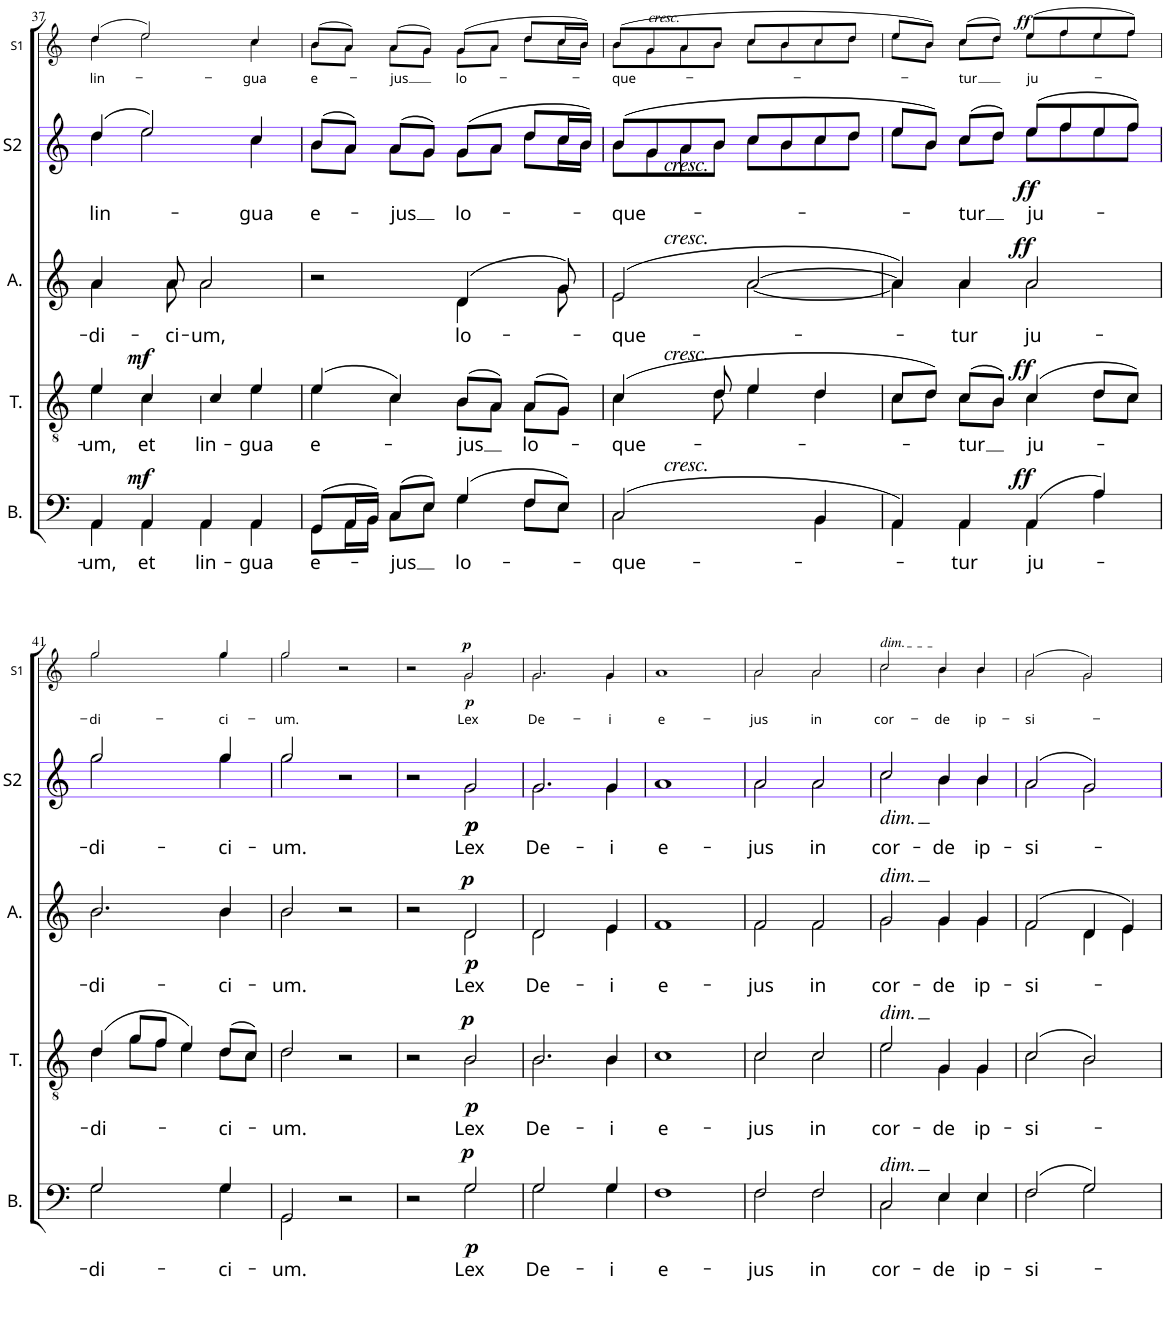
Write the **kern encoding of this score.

**kern	**text	**dynam	**kern	**text	**dynam	**kern	**text	**dynam	**kern	**text	**dynam	**kern	**text	**dynam
*part5	*part5	*part5	*part4	*part4	*part4	*part3	*part3	*part3	*part2	*part2	*part2	*part1	*part1	*part1
*staff5	*staff5	*staff5	*staff4	*staff4	*staff4	*staff3	*staff3	*staff3	*staff2	*staff2	*staff2	*staff1	*staff1	*staff1
*I"Basse	*	*	*I"Ténor	*	*	*I"Alto	*	*	*I"Soprano 2	*	*	*I"Soprano 1	*	*
*I'B.	*	*	*I'T.	*	*	*I'A.	*	*	*I'S2	*	*	*I'S1	*	*
!!LO:PB:g=z
*clefF4	*	*	*clefGv2	*	*	*clefG2	*	*	*clefG2	*	*	*clefG2	*	*
*k[]	*	*	*k[]	*	*	*k[]	*	*	*k[]	*	*	*k[]	*	*
*M2/2	*	*	*M2/2	*	*	*M2/2	*	*	*M2/2	*	*	*M2/2	*	*
*met(c|)	*	*	*met(c|)	*	*	*met(c|)	*	*	*met(c|)	*	*	*met(c|)	*	*
=37	=37	=37	=37	=37	=37	=37	=37	=37	=37	=37	=37	=37	=37	=37
!	!LO:LY:b	!	!	!LO:LY:b	!	!	!LO:LY:b	!	!	!LO:LY:b	!	!	!LO:LY:b	!
*^	*	*	*^	*	*	*^	*	*	*^	*	*	*^	*	*
4AA/	4AA\	-um,	.	4e/	4e\	-um,	.	4.a/	4.a\	-di-	.	(4dd/	4dd\	lin-	.	(4dd/	4dd\	lin-	.
!	!	!LO:LY:b	!LO:DY:a	!	!	!LO:LY:b	!LO:DY:a	!	!	!	!	!	!	!	!	!	!	!	!
4AA/	4AA\	et	mf	4c/	4c\	et	mf	.	.	.	.	2ee/)	2ee\	.	.	2ee/)	2ee\	.	.
!	!	!	!	!	!	!	!	!	!	!LO:LY:b	!	!	!	!	!	!	!	!	!
.	.	.	.	.	.	.	.	8a/	8a\	-ci-	.	.	.	.	.	.	.	.	.
!	!	!LO:LY:b	!	!	!	!LO:LY:b	!	!	!	!LO:LY:b	!	!	!	!	!	!	!	!	!
4AA/	4AA\	lin-	.	4c/	4d\	lin-	.	2a/	2a\	-um,	.	.	.	.	.	.	.	.	.
!	!	!LO:LY:b	!	!	!	!LO:LY:b	!	!	!	!	!	!	!	!LO:LY:b	!	!	!	!LO:LY:b	!
4AA/	4AA\	-gua	.	4e/	4e\	-gua	.	.	.	.	.	4cc/	4cc\	-gua	.	4cc/	4cc\	-gua	.
=38	=38	=38	=38	=38	=38	=38	=38	=38	=38	=38	=38	=38	=38	=38	=38	=38	=38	=38	=38
!	!	!LO:LY:b	!	!	!	!LO:LY:b	!	!	!	!	!	!	!	!LO:LY:b	!	!	!	!LO:LY:b	!
(8GG/L	8GG\L	e-	.	(4e/	4e\	e-	.	2r	2ryy	.	.	(8b/L	8b\L	e-	.	(8b/L	8b\L	e-	.
16AA/L	16AA\L	.	.	.	.	.	.	.	.	.	.	8a/J)	8a\J	.	.	8a/J)	8a\J	.	.
16BB/JJ)	16BB\JJ	.	.	.	.	.	.	.	.	.	.	.	.	.	.	.	.	.	.
!	!	!LO:LY:b	!	!	!	!	!	!	!	!	!	!	!	!LO:LY:b	!	!	!	!LO:LY:b	!
(8C/L	8C\L	-jus	.	4c/)	4c\	.	.	.	.	.	.	(8a/L	8a\L	-jus	.	(8a/L	8a\L	-jus	.
8E/J)	8E\J	.	.	.	.	.	.	.	.	.	.	8g/J)	8g\J	.	.	8g/J)	8g\J	.	.
!	!	!LO:LY:b	!	!	!	!LO:LY:b	!	!	!	!LO:LY:b	!	!	!	!LO:LY:b	!	!	!	!LO:LY:b	!
(4G/	4G\	lo-	.	(8B/L	8B\L	-jus	.	(4.d/	4.d\	lo-	.	(8g/L	8g\L	lo-	.	(8g/L	8g\L	lo-	.
.	.	.	.	8A/J)	8A\J	.	.	.	.	.	.	8a/J	8a\J	.	.	8a/J	8a\J	.	.
!	!	!	!	!	!	!LO:LY:b	!	!	!	!	!	!	!	!	!	!	!	!	!
8F/L	8F\L	.	.	(8A/L	8A\L	lo-	.	.	.	.	.	8dd/L	8dd\L	.	.	8dd/L	8dd\L	.	.
8E/J)	8E\J	.	.	8G/J)	8G\J	.	.	8g/)	8g\	.	.	16cc/L	16cc\L	.	.	16cc/L	16cc\L	.	.
.	.	.	.	.	.	.	.	.	.	.	.	16b/JJ)	16b\JJ	.	.	16b/JJ)	16b\JJ	.	.
=39	=39	=39	=39	=39	=39	=39	=39	=39	=39	=39	=39	=39	=39	=39	=39	=39	=39	=39	=39
!	!	!	!	!	!	!	!	!	!	!	!	!	!	!	!	!LO:TX:a:i:t=cresc.	!	!	!
!	!	!	!	!	!	!	!	!	!	!	!	!LO:TX:b:i:t=cresc.	!	!	!	!	!	!	!
!	!	!	!	!	!	!	!	!LO:TX:a:i:t=cresc.	!	!	!	!	!	!	!	!	!	!	!
!	!	!	!	!LO:TX:a:i:t=cresc.	!	!	!	!	!	!	!	!	!	!	!	!	!	!	!
!LO:TX:a:i:t=cresc.	!	!	!	!	!	!	!	!	!	!	!	!	!	!	!	!	!	!	!
!	!	!LO:LY:b	!	!	!	!LO:LY:b	!	!	!	!LO:LY:b	!	!	!	!LO:LY:b	!	!	!	!LO:LY:b	!
(2.C/	2.C\	-que-	.	(4.c/	4.c\	-que-	.	(2e/	2e\	-que-	.	(8b/L	8b\L	-que-	.	(8b/L	8b\L	-que-	.
.	.	.	.	.	.	.	.	.	.	.	.	8g/	8g\	.	.	8g/	8g\	.	.
.	.	.	.	.	.	.	.	.	.	.	.	8a/	8a\	.	.	8a/	8a\	.	.
.	.	.	.	8d/	8d\	.	.	.	.	.	.	8b/J	8b\J	.	.	8b/J	8b\J	.	.
.	.	.	.	4e/	4e\	.	.	[2a/	[2a\	.	.	8cc/L	8cc\L	.	.	8cc/L	8cc\L	.	.
.	.	.	.	.	.	.	.	.	.	.	.	8b/	8b\	.	.	8b/	8b\	.	.
4BB/	4BB\	.	.	4d/	4d\	.	.	.	.	.	.	8cc/	8cc\	.	.	8cc/	8cc\	.	.
.	.	.	.	.	.	.	.	.	.	.	.	8dd/J	8dd\J	.	.	8dd/J	8dd\J	.	.
=40	=40	=40	=40	=40	=40	=40	=40	=40	=40	=40	=40	=40	=40	=40	=40	=40	=40	=40	=40
4AA/)	4AA\	.	.	8c/L	8c\L	.	.	4a/])	4a\]	.	.	8ee/L	8ee\L	.	.	8ee/L	8ee\L	.	.
.	.	.	.	8d/J)	8d\J	.	.	.	.	.	.	8b/J)	8b\J	.	.	8b/J)	8b\J	.	.
!	!	!LO:LY:b	!	!	!	!LO:LY:b	!	!	!	!LO:LY:b	!	!	!	!LO:LY:b	!	!	!	!LO:LY:b	!
4AA/	4AA\	-tur	.	(8c/L	8c\L	-tur	.	4a/	4a\	-tur	.	(8cc/L	8cc\L	-tur	.	(8cc/L	8cc\L	-tur	.
.	.	.	.	8B/J)	8B\J	.	.	.	.	.	.	8dd/J)	8dd\J	.	.	8dd/J)	8dd\J	.	.
!	!	!LO:LY:b	!LO:DY:a	!	!	!LO:LY:b	!LO:DY:a	!	!	!LO:LY:b	!LO:DY:a	!	!	!LO:LY:b	!LO:DY:b	!	!	!LO:LY:b	!LO:DY:a
(4AA/	4AA\	ju-	ff	(4c/	4c\	ju-	ff	2a/	2a\	ju-	ff	(8ee/L	8ee\L	ju-	ff	(8ee/L	8ee\L	ju-	ff
.	.	.	.	.	.	.	.	.	.	.	.	8ff/	8ff\	.	.	8ff/	8ff\	.	.
4A/)	4A\	.	.	8d/L	8d\L	.	.	.	.	.	.	8ee/	8ee\	.	.	8ee/	8ee\	.	.
.	.	.	.	8c/J)	8c\J	.	.	.	.	.	.	8ff/J)	8ff\J	.	.	8ff/J)	8ff\J	.	.
!!LO:LB:g=z	!!
=41	=41	=41	=41	=41	=41	=41	=41	=41	=41	=41	=41	=41	=41	=41	=41	=41	=41	=41	=41
!	!	!LO:LY:b	!	!	!	!LO:LY:b	!	!	!	!LO:LY:b	!	!	!	!LO:LY:b	!	!	!	!LO:LY:b	!
2.G/	2.G\	-di-	.	(4d/	4d\	-di-	.	2.b/	2.b\	-di-	.	2.gg/	2.gg\	-di-	.	2.gg/	2.gg\	-di-	.
.	.	.	.	8g/L	8g\L	.	.	.	.	.	.	.	.	.	.	.	.	.	.
.	.	.	.	8f/J	8f\J	.	.	.	.	.	.	.	.	.	.	.	.	.	.
.	.	.	.	4e/)	4e\	.	.	.	.	.	.	.	.	.	.	.	.	.	.
!	!	!LO:LY:b	!	!	!	!LO:LY:b	!	!	!	!LO:LY:b	!	!	!	!LO:LY:b	!	!	!	!LO:LY:b	!
4G/	4G\	-ci-	.	(8d/L	8d\L	-ci-	.	4b/	4b\	-ci-	.	4gg/	4gg\	-ci-	.	4gg/	4gg\	-ci-	.
.	.	.	.	8c/J)	8c\J	.	.	.	.	.	.	.	.	.	.	.	.	.	.
=42	=42	=42	=42	=42	=42	=42	=42	=42	=42	=42	=42	=42	=42	=42	=42	=42	=42	=42	=42
!	!	!LO:LY:b	!	!	!	!LO:LY:b	!	!	!	!LO:LY:b	!	!	!	!LO:LY:b	!	!	!	!LO:LY:b	!
2GG/	2GG\	-um.	.	2d/	2d\	-um.	.	2b/	2b\	-um.	.	2gg/	2gg\	-um.	.	2gg/	2gg\	-um.	.
2r	2ryy	.	.	2r	2ryy	.	.	2r	2ryy	.	.	2r	2ryy	.	.	2r	2ryy	.	.
=43	=43	=43	=43	=43	=43	=43	=43	=43	=43	=43	=43	=43	=43	=43	=43	=43	=43	=43	=43
2r	2ryy	.	.	2r	2ryy	.	.	2r	2ryy	.	.	2r	2ryy	.	.	2r	2ryy	.	.
!	!	!LO:LY:b	!LO:DY:a	!	!	!LO:LY:b	!	!	!	!LO:LY:b	!	!	!	!LO:LY:b	!	!	!	!LO:LY:b	!
!	!	!	!LO:DY:n=1:b	!	!	!	!LO:DY:a	!	!	!	!	!	!	!	!	!	!	!	!
!	!	!	!	!	!	!	!LO:DY:n=1:b	!	!	!	!LO:DY:a	!	!	!	!	!	!	!	!
!	!	!	!	!	!	!	!	!	!	!	!LO:DY:n=1:b	!	!	!	!LO:DY:b	!	!	!	!
!	!	!	!	!	!	!	!	!	!	!	!	!	!	!	!LO:DY:n=1:b	!	!	!	!LO:DY:a
!	!	!	!	!	!	!	!	!	!	!	!	!	!	!	!	!	!	!	!LO:DY:n=1:b
2G/	2G\	Lex	p p	2B/	2B\	Lex	p p	2d/	2d\	Lex	p p	2g/	2g\	Lex	p p	2g/	2g\	Lex	p p
=44	=44	=44	=44	=44	=44	=44	=44	=44	=44	=44	=44	=44	=44	=44	=44	=44	=44	=44	=44
!	!	!LO:LY:b	!	!	!	!LO:LY:b	!	!	!	!LO:LY:b	!	!	!	!LO:LY:b	!	!	!	!LO:LY:b	!
2.G/	2.G\	De-	.	2.B/	2.B\	De-	.	2.d/	2.d\	De-	.	2.g/	2.g\	De-	.	2.g/	2.g\	De-	.
!	!	!LO:LY:b	!	!	!	!LO:LY:b	!	!	!	!LO:LY:b	!	!	!	!LO:LY:b	!	!	!	!LO:LY:b	!
4G/	4G\	-i	.	4B/	4B\	-i	.	4e/	4e\	-i	.	4g/	4g\	-i	.	4g/	4g\	-i	.
=45	=45	=45	=45	=45	=45	=45	=45	=45	=45	=45	=45	=45	=45	=45	=45	=45	=45	=45	=45
!	!	!LO:LY:b	!	!	!	!LO:LY:b	!	!	!	!LO:LY:b	!	!	!	!LO:LY:b	!	!	!	!LO:LY:b	!
1F	1F	e-	.	1c	1c	e-	.	1f	1f	e-	.	1a	1a	e-	.	1a	1a	e-	.
=46	=46	=46	=46	=46	=46	=46	=46	=46	=46	=46	=46	=46	=46	=46	=46	=46	=46	=46	=46
!	!	!LO:LY:b	!	!	!	!LO:LY:b	!	!	!	!LO:LY:b	!	!	!	!LO:LY:b	!	!	!	!LO:LY:b	!
2F/	2F\	-jus	.	2c/	2c\	-jus	.	2f/	2f\	-jus	.	2a/	2a\	-jus	.	2a/	2a\	-jus	.
!	!	!LO:LY:b	!	!	!	!LO:LY:b	!	!	!	!LO:LY:b	!	!	!	!LO:LY:b	!	!	!	!LO:LY:b	!
2F/	2F\	in	.	2c/	2c\	in	.	2f/	2f\	in	.	2a/	2a\	in	.	2a/	2a\	in	.
=47	=47	=47	=47	=47	=47	=47	=47	=47	=47	=47	=47	=47	=47	=47	=47	=47	=47	=47	=47
!	!	!	!	!	!	!	!	!	!	!	!	!	!	!	!	!LO:TX:a:i:t=dim.	!	!	!
!	!	!	!	!	!	!	!	!	!	!	!	!LO:TX:b:i:t=dim.	!	!	!	!	!	!	!
!	!	!	!	!	!	!	!	!LO:TX:a:i:t=dim.	!	!	!	!	!	!	!	!	!	!	!
!	!	!	!	!LO:TX:a:i:t=dim.	!	!	!	!	!	!	!	!	!	!	!	!	!	!	!
!LO:TX:a:i:t=dim.	!	!	!	!	!	!	!	!	!	!	!	!	!	!	!	!	!	!	!
!	!	!LO:LY:b	!	!	!	!LO:LY:b	!	!	!	!LO:LY:b	!	!	!	!LO:LY:b	!	!	!	!LO:LY:b	!
2C/	2C\	cor-	.	2e/	2e\	cor-	.	2g/	2g\	cor-	.	2cc/	2cc\	cor-	.	2cc/	2cc\	cor-	.
!	!	!LO:LY:b	!	!	!	!LO:LY:b	!	!	!	!LO:LY:b	!	!	!	!LO:LY:b	!	!	!	!LO:LY:b	!
4E/	4E\	-de	.	4G/	4G\	-de	.	4g/	4g\	-de	.	4b/	4b\	-de	.	4b/	4b\	-de	.
!	!	!LO:LY:b	!	!	!	!LO:LY:b	!	!	!	!LO:LY:b	!	!	!	!LO:LY:b	!	!	!	!LO:LY:b	!
4E/	4E\	ip-	.	4G/	4G\	ip-	.	4g/	4g\	ip-	.	4b/	4b\	ip-	.	4b/	4b\	ip-	.
=48	=48	=48	=48	=48	=48	=48	=48	=48	=48	=48	=48	=48	=48	=48	=48	=48	=48	=48	=48
!	!	!LO:LY:b	!	!	!	!LO:LY:b	!	!	!	!LO:LY:b	!	!	!	!LO:LY:b	!	!	!	!LO:LY:b	!
(2F/	2F\	-si-	.	(2c/	2c\	-si-	.	(2f/	2f\	-si-	.	(2a/	2a\	-si-	.	(2a/	2a\	-si-	.
2G/)	2G\	.	.	2B/)	2B\	.	.	4d/	4d\	.	.	2g/)	2g\	.	.	2g/)	2g\	.	.
.	.	.	.	.	.	.	.	4e/)	4e\	.	.	.	.	.	.	.	.	.	.
*v	*v	*	*	*	*	*	*	*v	*v	*	*	*v	*v	*	*	*v	*v	*	*
*	*	*	*v	*v	*	*	*	*	*	*	*	*	*	*	*
=	=	=	=	=	=	=	=	=	=	=	=	=	=	=
*-	*-	*-	*-	*-	*-	*-	*-	*-	*-	*-	*-	*-	*-	*-
